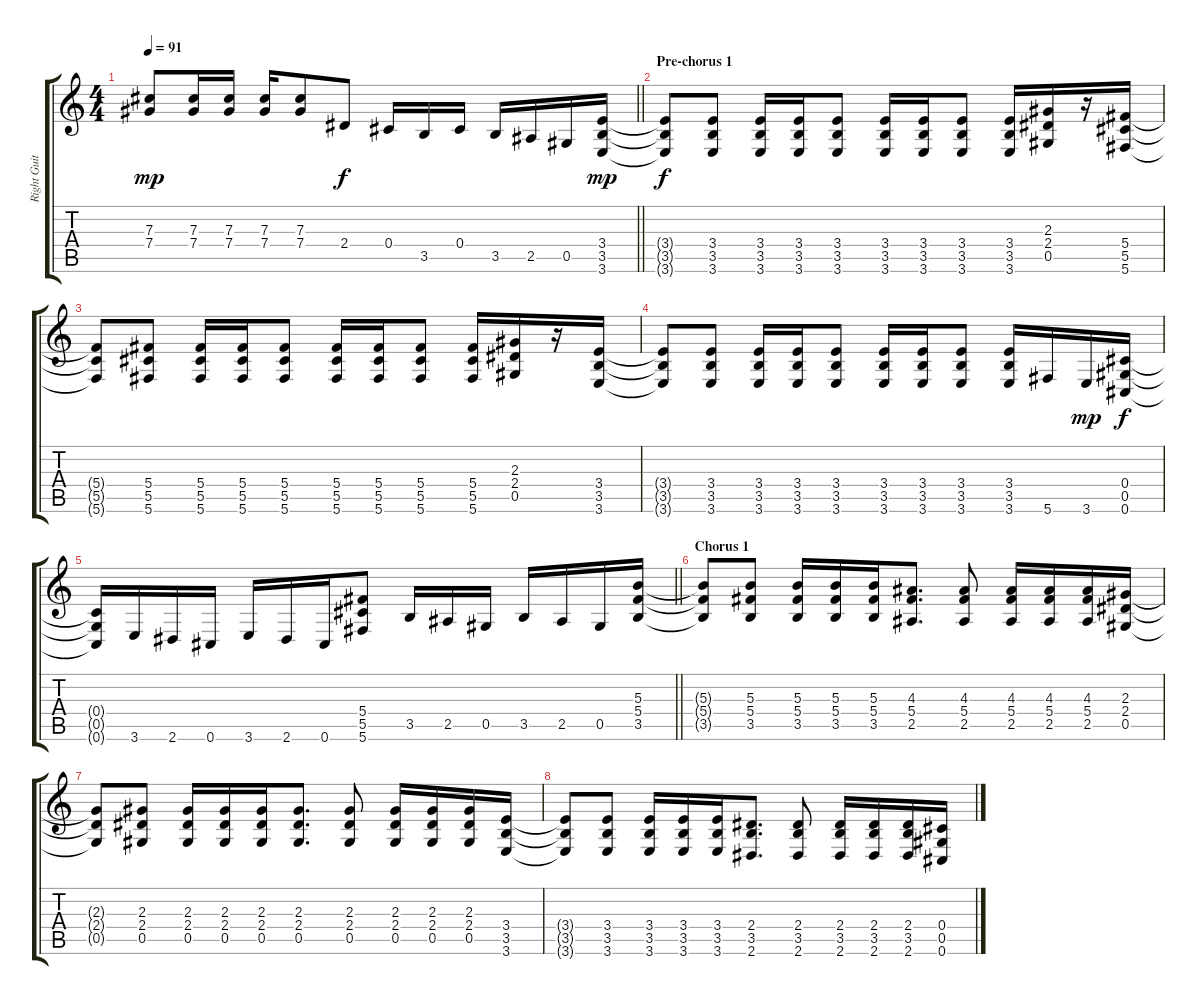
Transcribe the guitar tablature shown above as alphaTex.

\track ("Right Guitar" "Right Guit") {instrument overdrivenguitar}
\staff {score tabs}
\tuning (Eb4 Bb3 Gb3 Db3 Ab2 Db2) {hide}
\ts (4 4)
\tempo 91
\clef g2
\barLineRight lightlight
\ks c
(7.3 7.4).8{dy mp} (7.3 7.4).16 (7.3 7.4).16 (7.3 7.4).16 (7.3 7.4).8 2.4.8{dy f volume 10 instrument overdrivenguitar} 0.4.16 3.5.16 0.4.16 3.5.16 2.5.16 0.5.16 (3.4 3.5 3.6).16{dy mp} |
\section ("" "Pre-chorus 1")
(3.4{t} 3.5{t} 3.6{t}).8{dy f} (3.4 3.5 3.6).8 (3.4 3.5 3.6).16 (3.4 3.5 3.6).16 (3.4 3.5 3.6).8 (3.4 3.5 3.6).16 (3.4 3.5 3.6).16 (3.4 3.5 3.6).8 (3.4 3.5 3.6).16 (2.3 2.4 0.5).16 r.16 (5.4 5.5 5.6).16 |
(5.4{t} 5.5{t} 5.6{t}).8 (5.4 5.5 5.6).8 (5.4 5.5 5.6).16 (5.4 5.5 5.6).16 (5.4 5.5 5.6).8 (5.4 5.5 5.6).16 (5.4 5.5 5.6).16 (5.4 5.5 5.6).8 (5.4 5.5 5.6).16 (2.3 2.4 0.5).16 r.16 (3.4 3.5 3.6).16 |
(3.4{t} 3.5{t} 3.6{t}).8 (3.4 3.5 3.6).8 (3.4 3.5 3.6).16 (3.4 3.5 3.6).16 (3.4 3.5 3.6).8 (3.4 3.5 3.6).16 (3.4 3.5 3.6).16 (3.4 3.5 3.6).8 (3.4 3.5 3.6).16 5.6.16 3.6.16{dy mp} (0.4 0.5 0.6).16{dy f} |
\barLineRight lightlight
(0.4{t} 0.5{t} 0.6{t}).16 3.6.16 2.6.16 0.6.16 3.6.16 2.6.16 0.6.16 (5.4 5.5 5.6).8 3.5.16 2.5.16 0.5.16 3.5.16 2.5.16 0.5.16 (5.3 5.4 3.5).16 |
\section ("" "Chorus 1")
(5.3{t} 5.4{t} 3.5{t}).8 (5.3 5.4 3.5).8 (5.3 5.4 3.5).16 (5.3 5.4 3.5).16 (5.3 5.4 3.5).16 (4.3 5.4 2.5).8{d} (4.3 5.4 2.5).8 (4.3 5.4 2.5).16 (4.3 5.4 2.5).16 (4.3 5.4 2.5).16 (2.3 2.4 0.5).16 |
(2.3{t} 2.4{t} 0.5{t}).8 (2.3 2.4 0.5).8 (2.3 2.4 0.5).16 (2.3 2.4 0.5).16 (2.3 2.4 0.5).16 (2.3 2.4 0.5).8{d} (2.3 2.4 0.5).8 (2.3 2.4 0.5).16 (2.3 2.4 0.5).16 (2.3 2.4 0.5).16 (3.4 3.5 3.6).16 |
(3.4{t} 3.5{t} 3.6{t}).8 (3.4 3.5 3.6).8 (3.4 3.5 3.6).16 (3.4 3.5 3.6).16 (3.4 3.5 3.6).16 (2.4 3.5 2.6).8{d} (2.4 3.5 2.6).8 (2.4 3.5 2.6).16 (2.4 3.5 2.6).16 (2.4 3.5 2.6).16 (0.4 0.5 0.6).16
